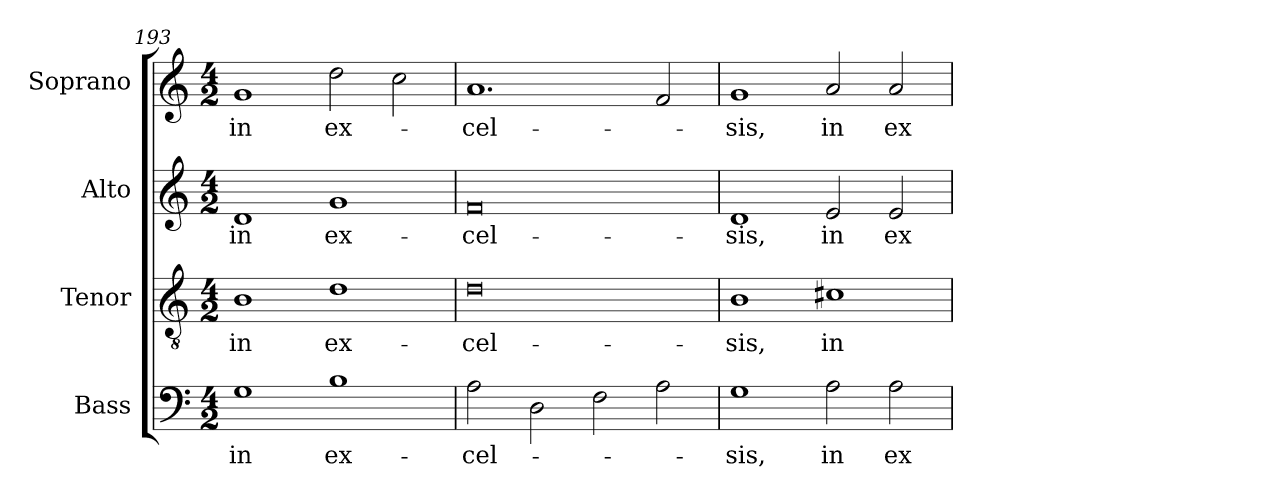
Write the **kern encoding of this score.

**kern	**text	**kern	**text	**kern	**text	**kern	**text
*part4	*part4	*part3	*part3	*part2	*part2	*part1	*part1
*staff4	*staff4	*staff3	*staff3	*staff2	*staff2	*staff1	*staff1
*I"Bass	*	*I"Tenor	*	*I"Alto	*	*I"Soprano	*
*clefF4	*	*clefGv2	*	*clefG2	*	*clefG2	*
*k[]	*	*k[]	*	*k[]	*	*k[]	*
*C:	*	*C:	*	*C:	*	*C:	*
*M4/2	*	*M4/2	*	*M4/2	*	*M4/2	*
=193	=193	=193	=193	=193	=193	=193	=193
1G	in	1B	in	1d	in	1g	in
1B	ex-	1d	ex-	1g	ex-	2dd\	ex-
.	.	.	.	.	.	2cc\	.
=194	=194	=194	=194	=194	=194	=194	=194
2A\	-cel-	0d	-cel-	0f	-cel-	1.a	-cel-
2D\	.	.	.	.	.	.	.
2F\	.	.	.	.	.	.	.
2A\	.	.	.	.	.	2f/	.
=195	=195	=195	=195	=195	=195	=195	=195
1G	-sis,	1B	-sis,	1d	-sis,	1g	-sis,
2A\	in	1c#X	in	2e/	in	2a/	in
2A\	ex-	.	.	2e/	ex-	2a/	ex-
=	=	=	=	=	=	=	=
*-	*-	*-	*-	*-	*-	*-	*-
